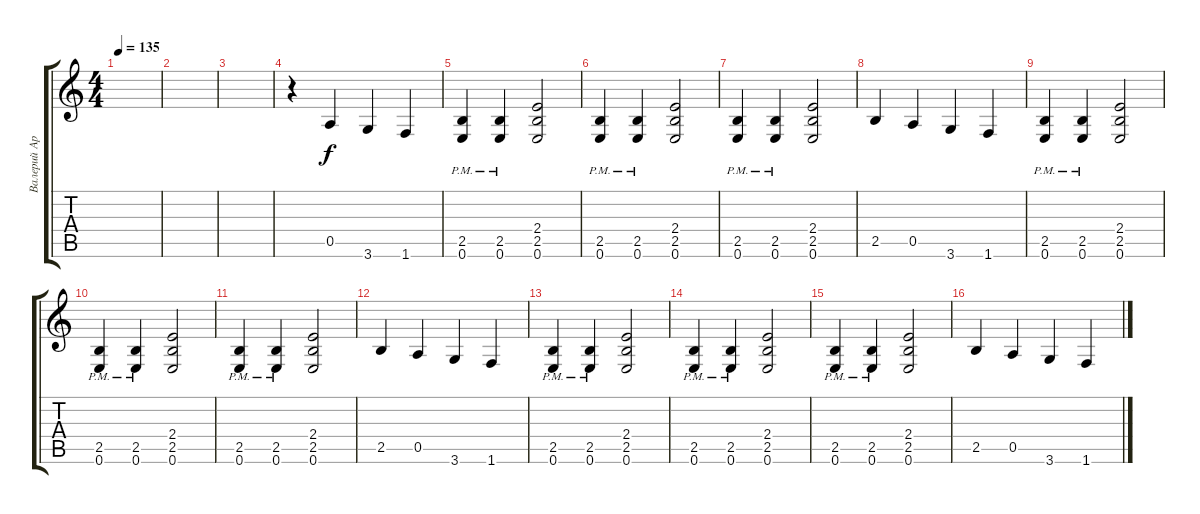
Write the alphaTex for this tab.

\track ("Валерий Аркадин (гитара)" "Валерий Ар") {instrument electricguitarclean}
\staff {score tabs}
\tuning (E4 B3 G3 D3 A2 E2) {hide}
\ts (4 4)
\tempo 135
\clef g2
\ks c
|
|
|
r.4{instrument distortionguitar} 0.5.4 3.6.4 1.6.4 |
(2.5{pm} 0.6{pm}).4 (2.5{pm} 0.6{pm}).4 (2.4 2.5 0.6).2 |
(2.5{pm} 0.6{pm}).4 (2.5{pm} 0.6{pm}).4 (2.4 2.5 0.6).2 |
(2.5{pm} 0.6{pm}).4 (2.5{pm} 0.6{pm}).4 (2.4 2.5 0.6).2 |
2.5.4 0.5.4 3.6.4 1.6.4 |
(2.5{pm} 0.6{pm}).4 (2.5{pm} 0.6{pm}).4 (2.4 2.5 0.6).2 |
(2.5{pm} 0.6{pm}).4 (2.5{pm} 0.6{pm}).4 (2.4 2.5 0.6).2 |
(2.5{pm} 0.6{pm}).4 (2.5{pm} 0.6{pm}).4 (2.4 2.5 0.6).2 |
2.5.4 0.5.4 3.6.4 1.6.4 |
(2.5{pm} 0.6{pm}).4 (2.5{pm} 0.6{pm}).4 (2.4 2.5 0.6).2 |
(2.5{pm} 0.6{pm}).4 (2.5{pm} 0.6{pm}).4 (2.4 2.5 0.6).2 |
(2.5{pm} 0.6{pm}).4 (2.5{pm} 0.6{pm}).4 (2.4 2.5 0.6).2 |
2.5.4 0.5.4 3.6.4 1.6.4
